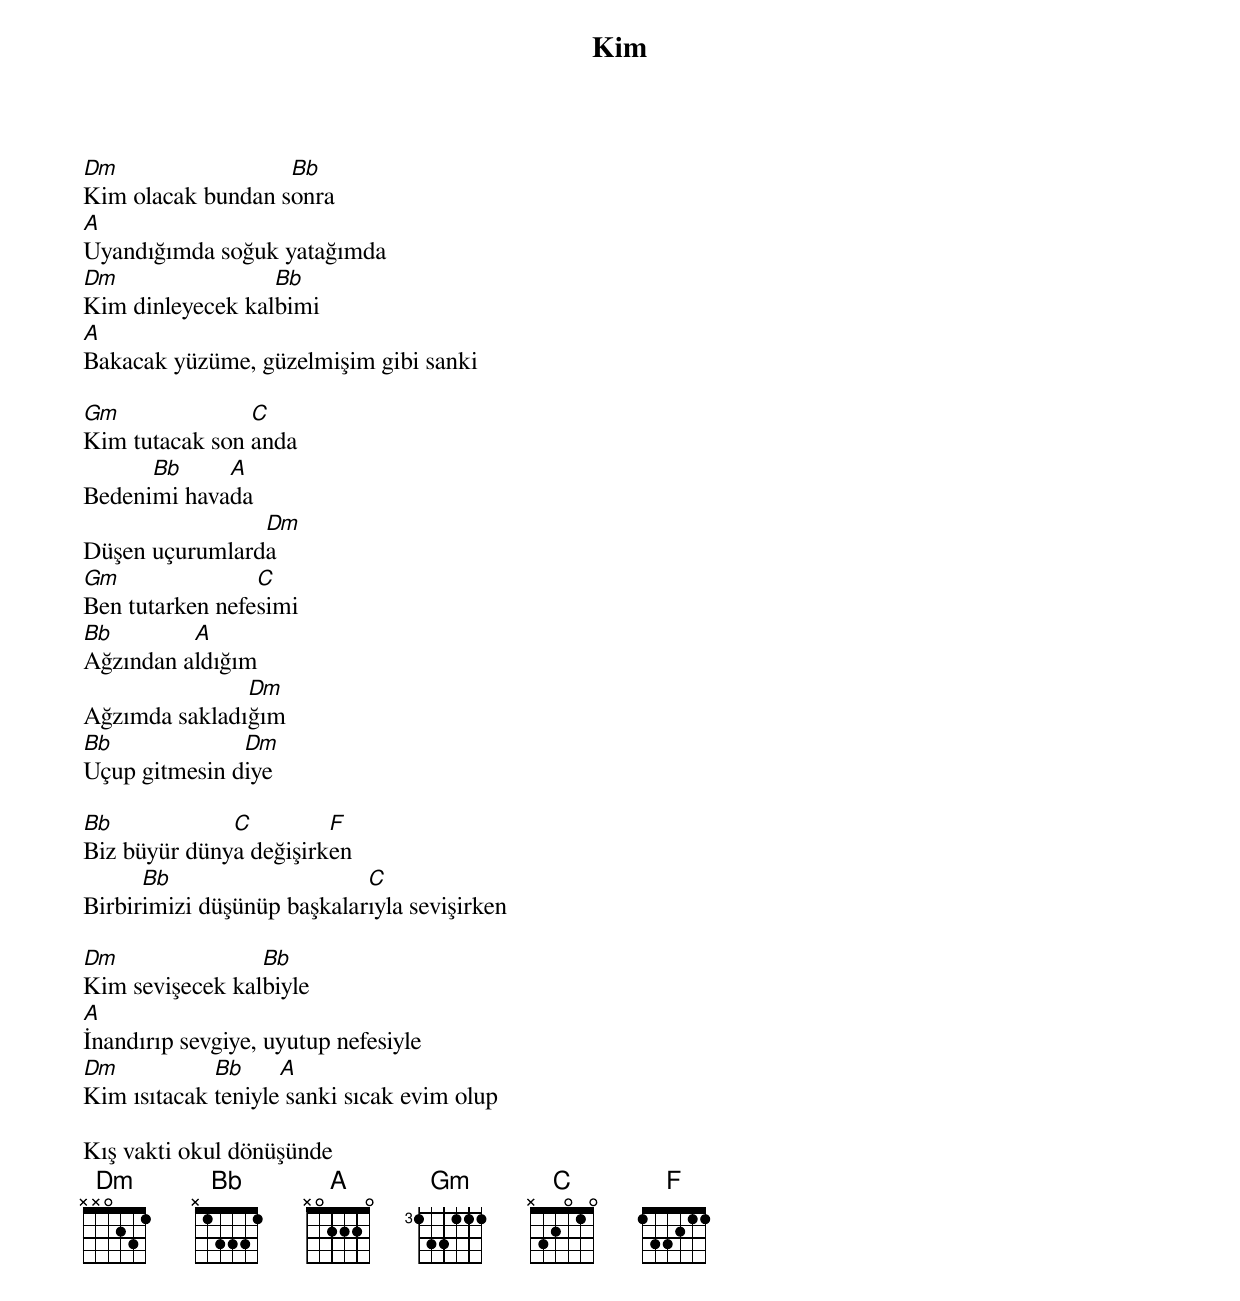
{title: Kim}
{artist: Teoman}

Dm                 Bb
Kim olacak bundan sonra
A
Uyandığımda soğuk yatağımda
Dm                Bb
Kim dinleyecek kalbimi
A
Bakacak yüzüme, güzelmişim gibi sanki

Gm              C
Kim tutacak son anda
      Bb     A
Bedenimi havada
                Dm
Düşen uçurumlarda
Gm               C
Ben tutarken nefesimi
Bb        A
Ağzından aldığım
               Dm
Ağzımda sakladığım
Bb             Dm
Uçup gitmesin diye

Bb            C         F
Biz büyür dünya değişirken
      Bb                    C
Birbirimizi düşünüp başkalarıyla sevişirken

Dm               Bb
Kim sevişecek kalbiyle
A
İnandırıp sevgiye, uyutup nefesiyle
Dm           Bb     A
Kim ısıtacak teniyle sanki sıcak evim olup

Kış vakti okul dönüşünde
